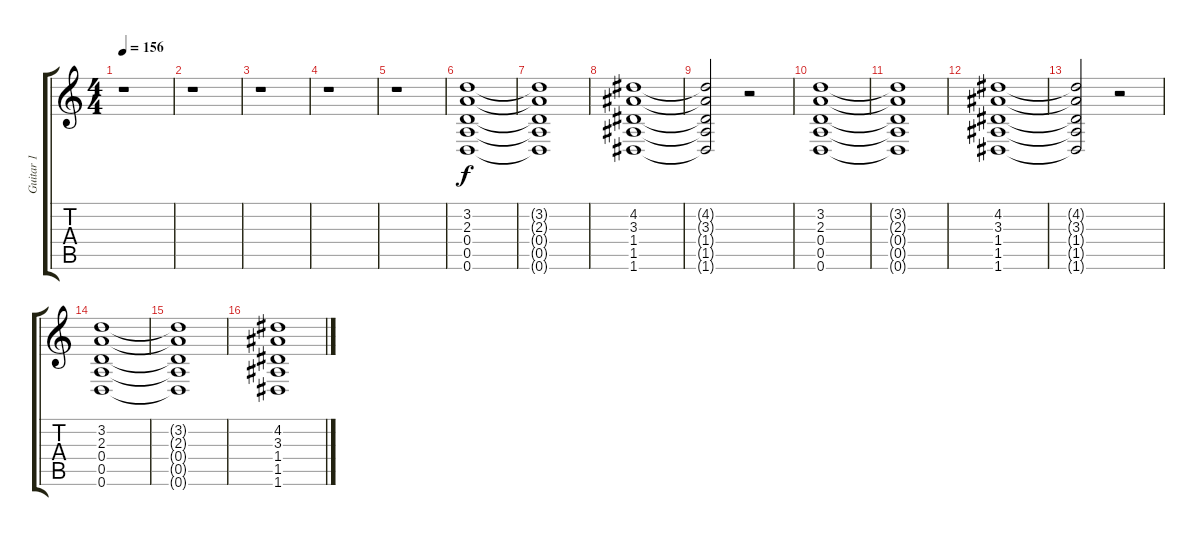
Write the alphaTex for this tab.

\track ("Guitar 1" "Guitar 1") {instrument overdrivenguitar}
\staff {score tabs}
\tuning (E4 B3 G3 D3 A2 D2) {hide}
\ts (4 4)
\tempo 156
\clef g2
\ks c
r.1{dy f} |
r.1 |
r.1 |
r.1 |
r.1 |
(3.2 2.3 0.4 0.5 0.6).1 |
(3.2{t} 2.3{t} 0.4{t} 0.5{t} 0.6{t}).1 |
(4.2 3.3 1.4 1.5 1.6).1 |
(4.2{t} 3.3{t} 1.4{t} 1.5{t} 1.6{t}).2 r.2 |
(3.2 2.3 0.4 0.5 0.6).1 |
(3.2{t} 2.3{t} 0.4{t} 0.5{t} 0.6{t}).1 |
(4.2 3.3 1.4 1.5 1.6).1 |
(4.2{t} 3.3{t} 1.4{t} 1.5{t} 1.6{t}).2 r.2 |
(3.2 2.3 0.4 0.5 0.6).1 |
(3.2{t} 2.3{t} 0.4{t} 0.5{t} 0.6{t}).1 |
(4.2 3.3 1.4 1.5 1.6).1
